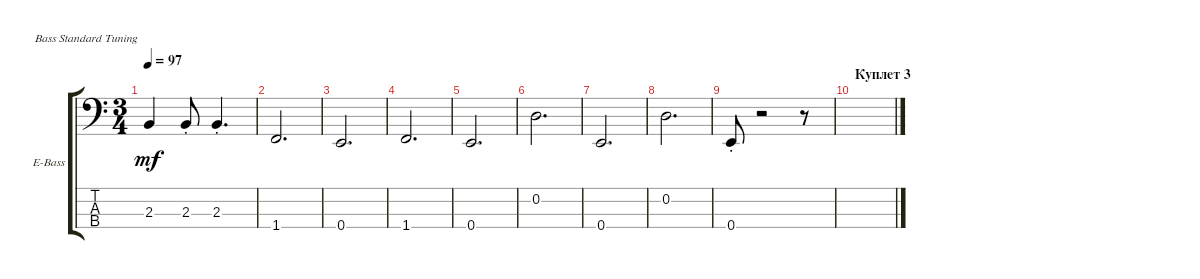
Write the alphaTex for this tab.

\defaultSystemsLayout 4
\bracketExtendMode groupsimilarinstruments
\firstSystemTrackNameOrientation horizontal
\otherSystemsTrackNameOrientation horizontal
\track ("А. Андреев" "E-Bass") {instrument electricbassfinger}
\staff {score tabs}
\tuning (G2 D2 A1 E1)
\ts (3 4)
\tempo 97
\clef f4
\ks c
2.3.4{dy mf} 2.3{st}.8 2.3{st}.4{d} |
1.4.2{d} |
0.4.2{d} |
1.4.2{d} |
0.4.2{d} |
0.2.2{d} |
0.4.2{d} |
0.2.2{d} |
0.4{st}.8 r.2 r.8 |
\section ("" "Куплет 3")
